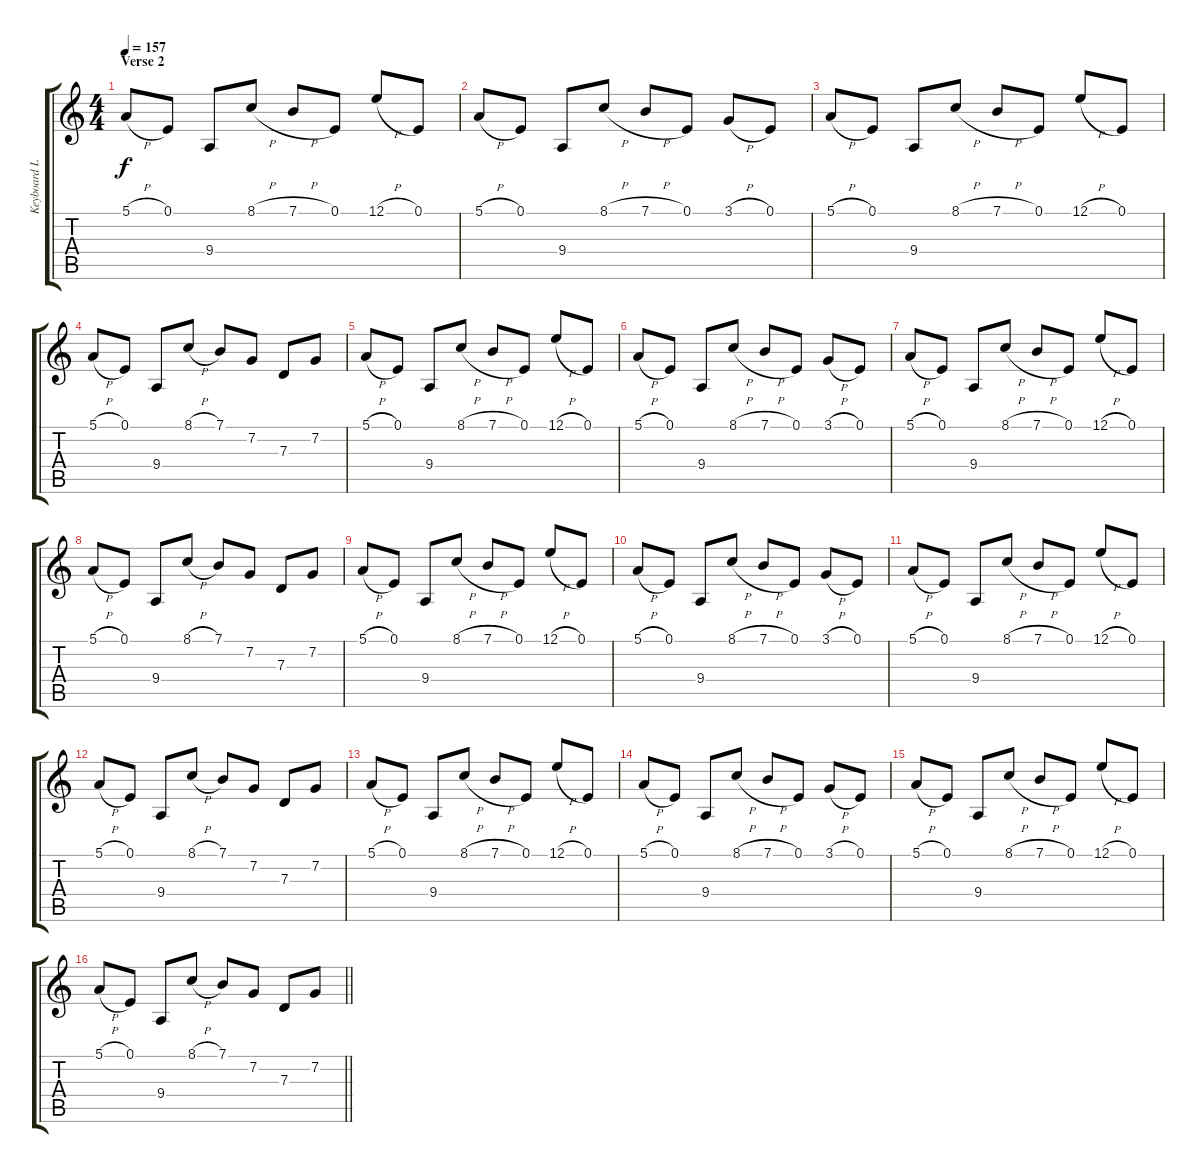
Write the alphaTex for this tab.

\track ("Keyboard Lead" "Keyboard L") {instrument lead1square}
\staff {score tabs}
\tuning (E4 C4 G3 C3 G2 C2) {hide}
\ts (4 4)
\section ("" "Verse 2")
\tempo 157
\clef g2
\ks c
5.1{h}.8{dy f} 0.1.8 9.4.8 8.1{h}.8 7.1{h}.8 0.1.8 12.1{h}.8 0.1.8 |
5.1{h}.8 0.1.8 9.4.8 8.1{h}.8 7.1{h}.8 0.1.8 3.1{h}.8 0.1.8 |
5.1{h}.8 0.1.8 9.4.8 8.1{h}.8 7.1{h}.8 0.1.8 12.1{h}.8 0.1.8 |
5.1{h}.8 0.1.8 9.4.8 8.1{h}.8 7.1.8 7.2.8 7.3.8 7.2.8 |
5.1{h}.8 0.1.8 9.4.8 8.1{h}.8 7.1{h}.8 0.1.8 12.1{h}.8 0.1.8 |
5.1{h}.8 0.1.8 9.4.8 8.1{h}.8 7.1{h}.8 0.1.8 3.1{h}.8 0.1.8 |
5.1{h}.8 0.1.8 9.4.8 8.1{h}.8 7.1{h}.8 0.1.8 12.1{h}.8 0.1.8 |
5.1{h}.8 0.1.8 9.4.8 8.1{h}.8 7.1.8 7.2.8 7.3.8 7.2.8 |
5.1{h}.8 0.1.8 9.4.8 8.1{h}.8 7.1{h}.8 0.1.8 12.1{h}.8 0.1.8 |
5.1{h}.8 0.1.8 9.4.8 8.1{h}.8 7.1{h}.8 0.1.8 3.1{h}.8 0.1.8 |
5.1{h}.8 0.1.8 9.4.8 8.1{h}.8 7.1{h}.8 0.1.8 12.1{h}.8 0.1.8 |
5.1{h}.8 0.1.8 9.4.8 8.1{h}.8 7.1.8 7.2.8 7.3.8 7.2.8 |
5.1{h}.8 0.1.8 9.4.8 8.1{h}.8 7.1{h}.8 0.1.8 12.1{h}.8 0.1.8 |
5.1{h}.8 0.1.8 9.4.8 8.1{h}.8 7.1{h}.8 0.1.8 3.1{h}.8 0.1.8 |
5.1{h}.8 0.1.8 9.4.8 8.1{h}.8 7.1{h}.8 0.1.8 12.1{h}.8 0.1.8 |
\barLineRight lightlight
5.1{h}.8 0.1.8 9.4.8 8.1{h}.8 7.1.8 7.2.8 7.3.8 7.2.8
